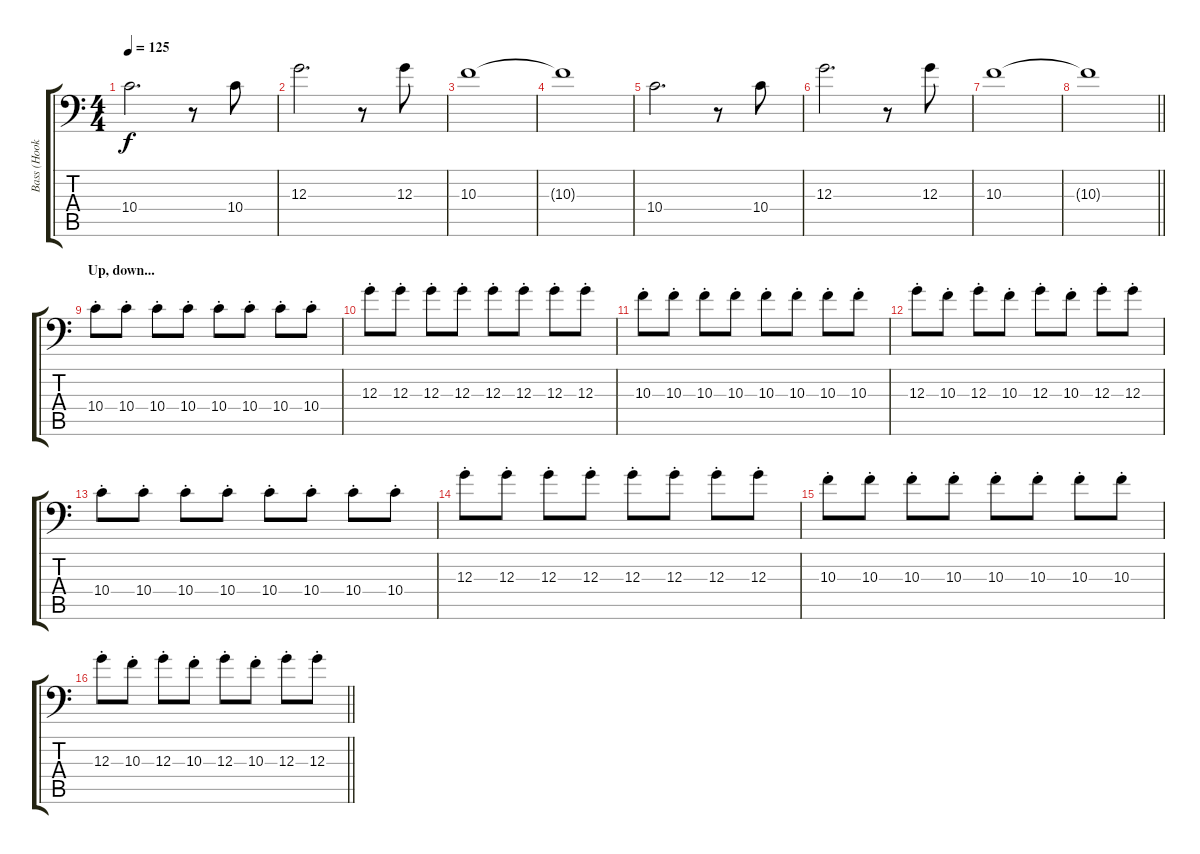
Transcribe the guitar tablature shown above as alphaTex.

\track ("Bass (Hooky)" "Bass (Hook") {instrument electricguitarclean}
\staff {score tabs}
\tuning (E3 B2 G2 D2 A1 E1) {hide}
\ts (4 4)
\tempo 125
\clef f4
\ks c
10.4.2{d dy f} r.8 10.4.8 |
12.3.2{d} r.8 12.3.8 |
10.3.1 |
10.3{t}.1 |
10.4.2{d} r.8 10.4.8 |
12.3.2{d} r.8 12.3.8 |
10.3.1 |
\barLineRight lightlight
10.3{t}.1 |
\section ("" "Up, down...")
10.4{st}.8 10.4{st}.8 10.4{st}.8 10.4{st}.8 10.4{st}.8 10.4{st}.8 10.4{st}.8 10.4{st}.8 |
12.3{st}.8 12.3{st}.8 12.3{st}.8 12.3{st}.8 12.3{st}.8 12.3{st}.8 12.3{st}.8 12.3{st}.8 |
10.3{st}.8 10.3{st}.8 10.3{st}.8 10.3{st}.8 10.3{st}.8 10.3{st}.8 10.3{st}.8 10.3{st}.8 |
12.3{st}.8 10.3{st}.8 12.3{st}.8 10.3{st}.8 12.3{st}.8 10.3{st}.8 12.3{st}.8 12.3{st}.8 |
10.4{st}.8 10.4{st}.8 10.4{st}.8 10.4{st}.8 10.4{st}.8 10.4{st}.8 10.4{st}.8 10.4{st}.8 |
12.3{st}.8 12.3{st}.8 12.3{st}.8 12.3{st}.8 12.3{st}.8 12.3{st}.8 12.3{st}.8 12.3{st}.8 |
10.3{st}.8 10.3{st}.8 10.3{st}.8 10.3{st}.8 10.3{st}.8 10.3{st}.8 10.3{st}.8 10.3{st}.8 |
\barLineRight lightlight
12.3{st}.8 10.3{st}.8 12.3{st}.8 10.3{st}.8 12.3{st}.8 10.3{st}.8 12.3{st}.8 12.3{st}.8
